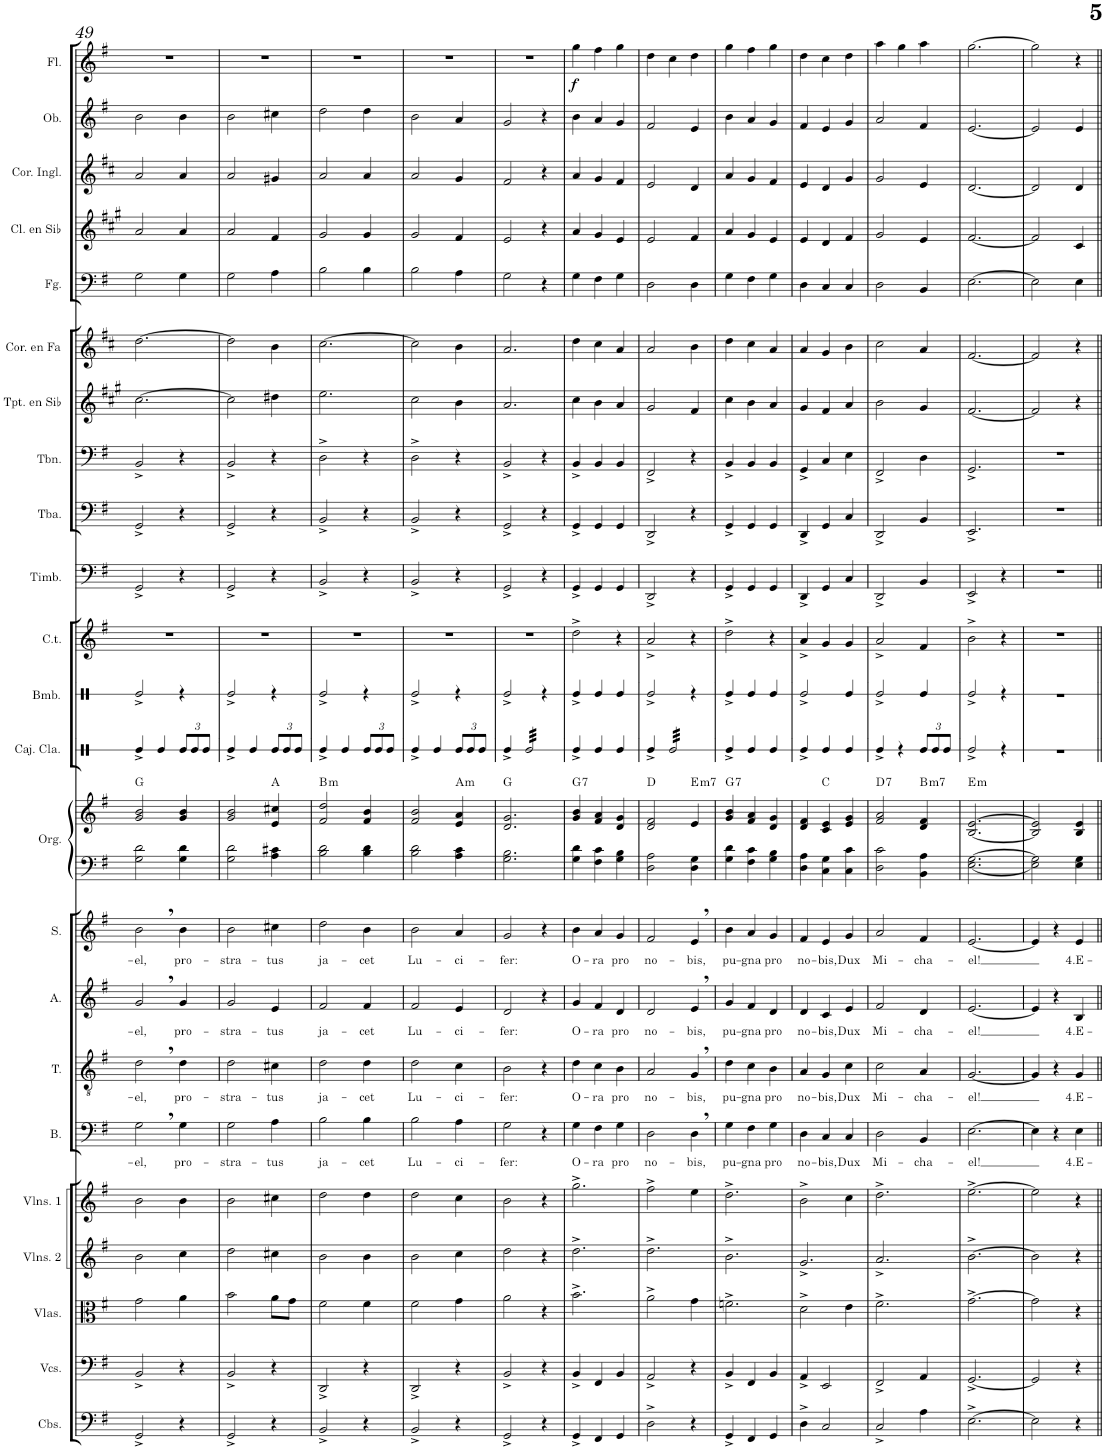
**kern	**kern	**kern	**kern	**kern	**kern	**text	**kern	**text	**kern	**text	**kern	**text	**kern	**kern	**harte	**kern	**kern	**kern	**kern	**kern	**kern	**kern	**kern	**kern	**kern	**kern	**kern	**kern	**dynam
*part23	*part22	*part21	*part20	*part19	*part18	*part18	*part17	*part17	*part16	*part16	*part15	*part15	*part14	*part14	*part14	*part13	*part12	*part11	*part10	*part9	*part8	*part7	*part6	*part5	*part4	*part3	*part2	*part1	*part1
*staff24	*staff23	*staff22	*staff21	*staff20	*staff19	*staff19	*staff18	*staff18	*staff17	*staff17	*staff16	*staff16	*staff15	*staff14	*	*staff13	*staff12	*staff11	*staff10	*staff9	*staff8	*staff7	*staff6	*staff5	*staff4	*staff3	*staff2	*staff1	*staff1
*I"Contrabajos	*I"Violonchelos	*I"Violas	*I"Violines 2	*I"Violines 1	*I"Bajo	*	*I"Tenor	*	*I"Alto	*	*I"Soprano	*	*I"Órgano	*	*	*I"Caja clara	*I"Bombo	*I"Campanas tubulares	*I"Timbales	*I"Tuba	*I"Trombón	*I"Trompeta en Sib	*I"Corno en Fa	*I"Fagot	*I"Clarinete en Sib	*I"Corno inglés	*I"Oboe	*I"Flauta	*
*I'Cbs.	*I'Vcs.	*I'Vlas.	*I'Vlns. 2	*I'Vlns. 1	*I'B.	*	*I'T.	*	*I'A.	*	*I'S.	*	*	*	*	*I'Caj. Cla.	*I'Bmb.	*I'C.t.	*I'Timb.	*I'Tba.	*I'Tbn.	*I'Tpt. en Sib	*I'Cor. en Fa	*I'Fg.	*I'Cl. en Sib	*I'Cor. Ingl.	*I'Ob.	*I'Fl.	*
!!LO:PB:g=z
*clefF4	*clefF4	*clefC3	*clefG2	*clefG2	*clefF4	*	*clefGv2	*	*clefG2	*	*clefG2	*	*clefF4	*clefG2	*	*clefX	*clefX	*clefG2	*clefF4	*clefF4	*clefF4	*clefG2	*clefG2	*clefF4	*clefG2	*clefG2	*clefG2	*clefG2	*
*Trd7c12	*	*	*	*	*	*	*	*	*	*	*	*	*	*	*	*	*	*	*	*	*	*Trd1c2	*Trd4c7	*	*Trd1c2	*Trd4c7	*	*	*
*k[f#]	*k[f#]	*k[f#]	*k[f#]	*k[f#]	*k[f#]	*	*k[f#]	*	*k[f#]	*	*k[f#]	*	*k[f#]	*k[f#]	*	*k[]	*k[]	*k[f#]	*k[f#]	*k[f#]	*k[f#]	*k[f#c#g#]	*k[f#c#]	*k[f#]	*k[f#c#g#]	*k[f#c#]	*k[f#]	*k[f#]	*
*M3/4	*M3/4	*M3/4	*M3/4	*M3/4	*M3/4	*	*M3/4	*	*M3/4	*	*M3/4	*	*M3/4	*M3/4	*	*M3/4	*M3/4	*M3/4	*M3/4	*M3/4	*M3/4	*M3/4	*M3/4	*M3/4	*M3/4	*M3/4	*M3/4	*M3/4	*
=49	=49	=49	=49	=49	=49	=49	=49	=49	=49	=49	=49	=49	=49	=49	=49	=49	=49	=49	=49	=49	=49	=49	=49	=49	=49	=49	=49	=49	=49
!	!	!	!	!	!	!LO:LY:b	!	!LO:LY:b	!	!LO:LY:b	!	!LO:LY:b	!	!	!	!	!	!	!	!	!	!	!	!	!	!	!	!	!
2GG^/	2BB^/	2g\	2b\	2b\	2G,\	-el,	2d,\	-el,	2g,/	-el,	2b,\	-el,	2G\ 2d\	2g/ 2b/	G:maj	4Re^/	2Re^/	2.r	2GG^/	2GG^/	2BB^/	[2.cc#\	[2.dd\	2G\	2a/	2a/	2b\	2.r	.
.	.	.	.	.	.	.	.	.	.	.	.	.	.	.	.	4Re/	.	.	.	.	.	.	.	.	.	.	.	.	.
!	!	!	!	!	!	!LO:LY:b	!	!LO:LY:b	!	!LO:LY:b	!	!LO:LY:b	!	!	!	!	!	!	!	!	!	!	!	!	!	!	!	!	!
*	*	*	*	*	*	*	*	*	*	*	*	*	*	*	*	*Xbrackettup	*	*	*	*	*	*	*	*	*	*	*	*	*
4r	4r	4a\	4cc\	4b\	4G\	pro-	4d\	pro-	4g/	pro-	4b\	pro-	4G\ 4d\	4g/ 4b/	.	12Re/L	4r	.	4r	4r	4r	.	.	4G\	4a/	4a/	4b\	.	.
.	.	.	.	.	.	.	.	.	.	.	.	.	.	.	.	12Re/	.	.	.	.	.	.	.	.	.	.	.	.	.
.	.	.	.	.	.	.	.	.	.	.	.	.	.	.	.	12Re/J	.	.	.	.	.	.	.	.	.	.	.	.	.
=50	=50	=50	=50	=50	=50	=50	=50	=50	=50	=50	=50	=50	=50	=50	=50	=50	=50	=50	=50	=50	=50	=50	=50	=50	=50	=50	=50	=50	=50
!	!	!	!	!	!	!LO:LY:b	!	!LO:LY:b	!	!LO:LY:b	!	!LO:LY:b	!	!	!	!	!	!	!	!	!	!	!	!	!	!	!	!	!
2GG^/	2BB^/	2b\	2dd\	2b\	2G\	-stra-	2d\	-stra-	2g/	-stra-	2b\	-stra-	2G\ 2d\	2g/ 2b/	.	4Re^/	2Re^/	2.r	2GG^/	2GG^/	2BB^/	2cc#\]	2dd\]	2G\	2a/	2a/	2b\	2.r	.
.	.	.	.	.	.	.	.	.	.	.	.	.	.	.	.	4Re/	.	.	.	.	.	.	.	.	.	.	.	.	.
!	!	!	!	!	!	!LO:LY:b	!	!LO:LY:b	!	!LO:LY:b	!	!LO:LY:b	!	!	!	!	!	!	!	!	!	!	!	!	!	!	!	!	!
4r	4r	8a\L	4cc#X\	4cc#X\	4A\	-tus	4c#X\	-tus	4e/	-tus	4cc#X\	-tus	4A\ 4c#X\	4e/ 4cc#X/	A:maj	12Re/L	4r	.	4r	4r	4r	4dd#X\	4b\	4A\	4f#/	4g#X/	4cc#X\	.	.
.	.	.	.	.	.	.	.	.	.	.	.	.	.	.	.	12Re/	.	.	.	.	.	.	.	.	.	.	.	.	.
.	.	8g\J	.	.	.	.	.	.	.	.	.	.	.	.	.	.	.	.	.	.	.	.	.	.	.	.	.	.	.
.	.	.	.	.	.	.	.	.	.	.	.	.	.	.	.	12Re/J	.	.	.	.	.	.	.	.	.	.	.	.	.
=51	=51	=51	=51	=51	=51	=51	=51	=51	=51	=51	=51	=51	=51	=51	=51	=51	=51	=51	=51	=51	=51	=51	=51	=51	=51	=51	=51	=51	=51
!	!	!	!	!	!	!LO:LY:b	!	!LO:LY:b	!	!LO:LY:b	!	!LO:LY:b	!	!	!LO:H:kt=m	!	!	!	!	!	!	!	!	!	!	!	!	!	!
2BB^/	2DD^/	2f#\	2b\	2dd\	2B\	ja-	2d\	ja-	2f#/	ja-	2dd\	ja-	2B\ 2d\	2f#/ 2dd/	B:min	4Re^/	2Re^/	2.r	2BB^/	2BB^/	2D^\	2.ee\	[2.cc#\	2B\	2g#/	2a/	2dd\	2.r	.
.	.	.	.	.	.	.	.	.	.	.	.	.	.	.	.	4Re/	.	.	.	.	.	.	.	.	.	.	.	.	.
!	!	!	!	!	!	!LO:LY:b	!	!LO:LY:b	!	!LO:LY:b	!	!LO:LY:b	!	!	!	!	!	!	!	!	!	!	!	!	!	!	!	!	!
4r	4r	4f#\	4b\	4dd\	4B\	-cet	4d\	-cet	4f#/	-cet	4b\	-cet	4B\ 4d\	4f#/ 4b/	.	12Re/L	4r	.	4r	4r	4r	.	.	4B\	4g#/	4a/	4dd\	.	.
.	.	.	.	.	.	.	.	.	.	.	.	.	.	.	.	12Re/	.	.	.	.	.	.	.	.	.	.	.	.	.
.	.	.	.	.	.	.	.	.	.	.	.	.	.	.	.	12Re/J	.	.	.	.	.	.	.	.	.	.	.	.	.
=52	=52	=52	=52	=52	=52	=52	=52	=52	=52	=52	=52	=52	=52	=52	=52	=52	=52	=52	=52	=52	=52	=52	=52	=52	=52	=52	=52	=52	=52
!	!	!	!	!	!	!LO:LY:b	!	!LO:LY:b	!	!LO:LY:b	!	!LO:LY:b	!	!	!	!	!	!	!	!	!	!	!	!	!	!	!	!	!
2BB^/	2DD^/	2f#\	2b\	2dd\	2B\	Lu-	2d\	Lu-	2f#/	Lu-	2b\	Lu-	2B\ 2d\	2f#/ 2b/	.	4Re^/	2Re^/	2.r	2BB^/	2BB^/	2D^\	2cc#\	2cc#\]	2B\	2g#/	2a/	2b\	2.r	.
.	.	.	.	.	.	.	.	.	.	.	.	.	.	.	.	4Re/	.	.	.	.	.	.	.	.	.	.	.	.	.
!	!	!	!	!	!	!LO:LY:b	!	!LO:LY:b	!	!LO:LY:b	!	!LO:LY:b	!	!	!LO:H:kt=m	!	!	!	!	!	!	!	!	!	!	!	!	!	!
4r	4r	4g\	4cc\	4cc\	4A\	-ci-	4c\	-ci-	4e/	-ci-	4a/	-ci-	4A\ 4c\	4e/ 4a/	A:min	12Re/L	4r	.	4r	4r	4r	4b\	4b\	4A\	4f#/	4g/	4a/	.	.
.	.	.	.	.	.	.	.	.	.	.	.	.	.	.	.	12Re/	.	.	.	.	.	.	.	.	.	.	.	.	.
.	.	.	.	.	.	.	.	.	.	.	.	.	.	.	.	12Re/J	.	.	.	.	.	.	.	.	.	.	.	.	.
=53	=53	=53	=53	=53	=53	=53	=53	=53	=53	=53	=53	=53	=53	=53	=53	=53	=53	=53	=53	=53	=53	=53	=53	=53	=53	=53	=53	=53	=53
!	!	!	!	!	!	!LO:LY:b	!	!LO:LY:b	!	!LO:LY:b	!	!LO:LY:b	!	!	!	!	!	!	!	!	!	!	!	!	!	!	!	!	!
2GG^/	2BB^/	2a\	2dd\	2b\	2G\	-fer:	2B\	-fer:	2d/	-fer:	2g/	-fer:	2.G\ 2.B\	2.d/ 2.g/	G:maj	4Re^/	2Re^/	2.r	2GG^/	2GG^/	2BB^/	2.a/	2.a/	2G\	2e/	2f#/	2g/	2.r	.
*	*	*	*	*	*	*	*	*	*	*	*	*	*	*	*	*tremolo	*	*	*	*	*	*	*	*	*	*	*	*	*
.	.	.	.	.	.	.	.	.	.	.	.	.	.	.	.	32Re/LLL	.	.	.	.	.	.	.	.	.	.	.	.	.
.	.	.	.	.	.	.	.	.	.	.	.	.	.	.	.	32Re/	.	.	.	.	.	.	.	.	.	.	.	.	.
.	.	.	.	.	.	.	.	.	.	.	.	.	.	.	.	32Re/	.	.	.	.	.	.	.	.	.	.	.	.	.
.	.	.	.	.	.	.	.	.	.	.	.	.	.	.	.	32Re/	.	.	.	.	.	.	.	.	.	.	.	.	.
.	.	.	.	.	.	.	.	.	.	.	.	.	.	.	.	32Re/	.	.	.	.	.	.	.	.	.	.	.	.	.
.	.	.	.	.	.	.	.	.	.	.	.	.	.	.	.	32Re/	.	.	.	.	.	.	.	.	.	.	.	.	.
.	.	.	.	.	.	.	.	.	.	.	.	.	.	.	.	32Re/	.	.	.	.	.	.	.	.	.	.	.	.	.
.	.	.	.	.	.	.	.	.	.	.	.	.	.	.	.	32Re/	.	.	.	.	.	.	.	.	.	.	.	.	.
4r	4r	4r	4r	4r	4r	.	4r	.	4r	.	4r	.	.	.	.	32Re/	4r	.	4r	4r	4r	.	.	4r	4r	4r	4r	.	.
.	.	.	.	.	.	.	.	.	.	.	.	.	.	.	.	32Re/	.	.	.	.	.	.	.	.	.	.	.	.	.
.	.	.	.	.	.	.	.	.	.	.	.	.	.	.	.	32Re/	.	.	.	.	.	.	.	.	.	.	.	.	.
.	.	.	.	.	.	.	.	.	.	.	.	.	.	.	.	32Re/	.	.	.	.	.	.	.	.	.	.	.	.	.
.	.	.	.	.	.	.	.	.	.	.	.	.	.	.	.	32Re/	.	.	.	.	.	.	.	.	.	.	.	.	.
.	.	.	.	.	.	.	.	.	.	.	.	.	.	.	.	32Re/	.	.	.	.	.	.	.	.	.	.	.	.	.
.	.	.	.	.	.	.	.	.	.	.	.	.	.	.	.	32Re/	.	.	.	.	.	.	.	.	.	.	.	.	.
.	.	.	.	.	.	.	.	.	.	.	.	.	.	.	.	32Re/JJJ	.	.	.	.	.	.	.	.	.	.	.	.	.
*	*	*	*	*	*	*	*	*	*	*	*	*	*	*	*	*Xtremolo	*	*	*	*	*	*	*	*	*	*	*	*	*
=54	=54	=54	=54	=54	=54	=54	=54	=54	=54	=54	=54	=54	=54	=54	=54	=54	=54	=54	=54	=54	=54	=54	=54	=54	=54	=54	=54	=54	=54
!	!	!	!	!	!	!LO:LY:b	!	!LO:LY:b	!	!LO:LY:b	!	!LO:LY:b	!	!	!LO:H:kt=7	!	!	!	!	!	!	!	!	!	!	!	!	!	!LO:DY:b
4GG^/	4BB^/	2.b^\	2.dd^\	2.gg^\	4G\	O-	4d\	O-	4g/	O-	4b\	O-	4G\ 4d\	4g/ 4b/	G:7	4Re^/	4Re^/	2dd^\	4GG^/	4GG^/	4BB^/	4cc#\	4dd\	4G\	4a/	4a/	4b\	4gg\	f
!	!	!	!	!	!	!LO:LY:b	!	!LO:LY:b	!	!LO:LY:b	!	!LO:LY:b	!	!	!	!	!	!	!	!	!	!	!	!	!	!	!	!	!
4FF#/	4FF#/	.	.	.	4F#\	-ra	4c\	-ra	4f#/	-ra	4a/	-ra	4F#\ 4c\	4f#/ 4a/	.	4Re/	4Re/	.	4GG/	4GG/	4BB/	4b\	4cc#\	4F#\	4g#/	4g/	4a/	4ff#\	.
!	!	!	!	!	!	!LO:LY:b	!	!LO:LY:b	!	!LO:LY:b	!	!LO:LY:b	!	!	!	!	!	!	!	!	!	!	!	!	!	!	!	!	!
4GG/	4BB/	.	.	.	4G\	pro	4B\	pro	4d/	pro	4g/	pro	4G\ 4B\	4d/ 4g/	.	4Re/	4Re/	4r	4GG/	4GG/	4BB/	4a/	4a/	4G\	4e/	4f#/	4g/	4gg\	.
=55	=55	=55	=55	=55	=55	=55	=55	=55	=55	=55	=55	=55	=55	=55	=55	=55	=55	=55	=55	=55	=55	=55	=55	=55	=55	=55	=55	=55	=55
!	!	!	!	!	!	!LO:LY:b	!	!LO:LY:b	!	!LO:LY:b	!	!LO:LY:b	!	!	!	!	!	!	!	!	!	!	!	!	!	!	!	!	!
2D^\	2AA^/	2a^\	2.dd^\	2ff#^\	2D\	no-	2A/	no-	2d/	no-	2f#/	no-	2D\ 2A\	2d/ 2f#/	D:maj	4Re^/	2Re^/	2a^/	2DD^/	2DD^/	2FF#^/	2g#/	2a/	2D\	2e/	2e/	2f#/	4dd\	.
*	*	*	*	*	*	*	*	*	*	*	*	*	*	*	*	*tremolo	*	*	*	*	*	*	*	*	*	*	*	*	*
.	.	.	.	.	.	.	.	.	.	.	.	.	.	.	.	32Re/LLL	.	.	.	.	.	.	.	.	.	.	.	4cc\	.
.	.	.	.	.	.	.	.	.	.	.	.	.	.	.	.	32Re/	.	.	.	.	.	.	.	.	.	.	.	.	.
.	.	.	.	.	.	.	.	.	.	.	.	.	.	.	.	32Re/	.	.	.	.	.	.	.	.	.	.	.	.	.
.	.	.	.	.	.	.	.	.	.	.	.	.	.	.	.	32Re/	.	.	.	.	.	.	.	.	.	.	.	.	.
.	.	.	.	.	.	.	.	.	.	.	.	.	.	.	.	32Re/	.	.	.	.	.	.	.	.	.	.	.	.	.
.	.	.	.	.	.	.	.	.	.	.	.	.	.	.	.	32Re/	.	.	.	.	.	.	.	.	.	.	.	.	.
.	.	.	.	.	.	.	.	.	.	.	.	.	.	.	.	32Re/	.	.	.	.	.	.	.	.	.	.	.	.	.
.	.	.	.	.	.	.	.	.	.	.	.	.	.	.	.	32Re/	.	.	.	.	.	.	.	.	.	.	.	.	.
!	!	!	!	!	!	!LO:LY:b	!	!LO:LY:b	!	!LO:LY:b	!	!LO:LY:b	!	!	!LO:H:kt=m7	!	!	!	!	!	!	!	!	!	!	!	!	!	!
4r	4r	4g\	.	4ee\	4D,\	-bis,	4G,/	-bis,	4e,/	-bis,	4e,/	-bis,	4D\ 4G\	4e/	E:min7	32Re/	4r	4r	4r	4r	4r	4f#/	4b\	4D\	4f#/	4d/	4e/	4dd\	.
.	.	.	.	.	.	.	.	.	.	.	.	.	.	.	.	32Re/	.	.	.	.	.	.	.	.	.	.	.	.	.
.	.	.	.	.	.	.	.	.	.	.	.	.	.	.	.	32Re/	.	.	.	.	.	.	.	.	.	.	.	.	.
.	.	.	.	.	.	.	.	.	.	.	.	.	.	.	.	32Re/	.	.	.	.	.	.	.	.	.	.	.	.	.
.	.	.	.	.	.	.	.	.	.	.	.	.	.	.	.	32Re/	.	.	.	.	.	.	.	.	.	.	.	.	.
.	.	.	.	.	.	.	.	.	.	.	.	.	.	.	.	32Re/	.	.	.	.	.	.	.	.	.	.	.	.	.
.	.	.	.	.	.	.	.	.	.	.	.	.	.	.	.	32Re/	.	.	.	.	.	.	.	.	.	.	.	.	.
.	.	.	.	.	.	.	.	.	.	.	.	.	.	.	.	32Re/JJJ	.	.	.	.	.	.	.	.	.	.	.	.	.
*	*	*	*	*	*	*	*	*	*	*	*	*	*	*	*	*Xtremolo	*	*	*	*	*	*	*	*	*	*	*	*	*
=56	=56	=56	=56	=56	=56	=56	=56	=56	=56	=56	=56	=56	=56	=56	=56	=56	=56	=56	=56	=56	=56	=56	=56	=56	=56	=56	=56	=56	=56
!	!	!	!	!	!	!LO:LY:b	!	!LO:LY:b	!	!LO:LY:b	!	!LO:LY:b	!	!	!LO:H:kt=7	!	!	!	!	!	!	!	!	!	!	!	!	!	!
4GG^/	4BB^/	2.fn^\	2.b^\	2.dd^\	4G\	pu-	4d\	pu-	4g/	pu-	4b\	pu-	4G\ 4d\	4g/ 4b/	G:7	4Re^/	4Re^/	2dd^\	4GG^/	4GG^/	4BB^/	4cc#\	4dd\	4G\	4a/	4a/	4b\	4gg\	.
!	!	!	!	!	!	!LO:LY:b	!	!LO:LY:b	!	!LO:LY:b	!	!LO:LY:b	!	!	!	!	!	!	!	!	!	!	!	!	!	!	!	!	!
4FF#/	4FF#/	.	.	.	4F#\	-gna	4c\	-gna	4f#/	-gna	4a/	-gna	4F#\ 4c\	4f#/ 4a/	.	4Re/	4Re/	.	4GG/	4GG/	4BB/	4b\	4cc#\	4F#\	4g#/	4g/	4a/	4ff#\	.
!	!	!	!	!	!	!LO:LY:b	!	!LO:LY:b	!	!LO:LY:b	!	!LO:LY:b	!	!	!	!	!	!	!	!	!	!	!	!	!	!	!	!	!
4GG/	4BB/	.	.	.	4G\	pro	4B\	pro	4d/	pro	4g/	pro	4G\ 4B\	4d/ 4g/	.	4Re/	4Re/	4r	4GG/	4GG/	4BB/	4a/	4a/	4G\	4e/	4f#/	4g/	4gg\	.
=57	=57	=57	=57	=57	=57	=57	=57	=57	=57	=57	=57	=57	=57	=57	=57	=57	=57	=57	=57	=57	=57	=57	=57	=57	=57	=57	=57	=57	=57
!	!	!	!	!	!	!LO:LY:b	!	!LO:LY:b	!	!LO:LY:b	!	!LO:LY:b	!	!	!	!	!	!	!	!	!	!	!	!	!	!	!	!	!
4D^\	4AA^/	2d^\	2.g^/	2b^\	4D\	no-	4A/	no-	4d/	no-	4f#/	no-	4D\ 4A\	4d/ 4f#/	.	4Re^/	2Re^/	4a^/	4DD^/	4DD^/	4GG^/	4g#/	4a/	4D\	4e/	4e/	4f#/	4dd\	.
!	!	!	!	!	!	!LO:LY:b	!	!LO:LY:b	!	!LO:LY:b	!	!LO:LY:b	!	!	!	!	!	!	!	!	!	!	!	!	!	!	!	!	!
2C/	2EE/	.	.	.	4C/	-bis,	4G/	-bis,	4c/	-bis,	4e/	-bis,	4C\ 4G\	4c/ 4e/	C:maj	4Re/	.	4g/	4GG/	4GG/	4C/	4f#/	4g/	4C/	4d/	4d/	4e/	4cc\	.
!	!	!	!	!	!	!LO:LY:b	!	!LO:LY:b	!	!LO:LY:b	!	!LO:LY:b	!	!	!	!	!	!	!	!	!	!	!	!	!	!	!	!	!
.	.	4e\	.	4cc\	4C/	Dux	4c\	Dux	4e/	Dux	4g/	Dux	4C\ 4c\	4e/ 4g/	.	4Re/	4Re/	4g/	4C/	4C/	4E\	4a/	4b\	4C/	4f#/	4g/	4g/	4dd\	.
=58	=58	=58	=58	=58	=58	=58	=58	=58	=58	=58	=58	=58	=58	=58	=58	=58	=58	=58	=58	=58	=58	=58	=58	=58	=58	=58	=58	=58	=58
!	!	!	!	!	!	!LO:LY:b	!	!LO:LY:b	!	!LO:LY:b	!	!LO:LY:b	!	!	!LO:H:kt=7	!	!	!	!	!	!	!	!	!	!	!	!	!	!
2C^/	2FF#^/	2.f#^\	2.a^/	2.dd^\	2D\	Mi-	2c\	Mi-	2f#/	Mi-	2a/	Mi-	2D\ 2c\	2f#/ 2a/	D:7	4Re^/	2Re^/	2a^/	2DD^/	2DD^/	2FF#^/	2b\	2cc#\	2D\	2g#/	2g/	2a/	4aa\	.
.	.	.	.	.	.	.	.	.	.	.	.	.	.	.	.	4r	.	.	.	.	.	.	.	.	.	.	.	4gg\	.
!	!	!	!	!	!	!LO:LY:b	!	!LO:LY:b	!	!LO:LY:b	!	!LO:LY:b	!	!	!LO:H:kt=m7	!	!	!	!	!	!	!	!	!	!	!	!	!	!
4A\	4AA/	.	.	.	4BB/	-cha-	4A/	-cha-	4d/	-cha-	4f#/	-cha-	4BB\ 4A\	4d/ 4f#/	B:min7	12Re/L	4Re/	4f#/	4BB/	4BB/	4D\	4g#/	4a/	4BB/	4e/	4e/	4f#/	4aa\	.
.	.	.	.	.	.	.	.	.	.	.	.	.	.	.	.	12Re/	.	.	.	.	.	.	.	.	.	.	.	.	.
.	.	.	.	.	.	.	.	.	.	.	.	.	.	.	.	12Re/J	.	.	.	.	.	.	.	.	.	.	.	.	.
=59	=59	=59	=59	=59	=59	=59	=59	=59	=59	=59	=59	=59	=59	=59	=59	=59	=59	=59	=59	=59	=59	=59	=59	=59	=59	=59	=59	=59	=59
!	!	!	!	!	!	!LO:LY:b	!	!LO:LY:b	!	!LO:LY:b	!	!LO:LY:b	!	!	!LO:H:kt=m	!	!	!	!	!	!	!	!	!	!	!	!	!	!
[2.E^\	[2.GG^/	[2.g^\	[2.b^\	[2.ee^\	[2.E\	-el!	[2.G/	-el!	[2.e/	-el!	[2.e/	-el!	[2.E\ [2.G\	[2.B/ [2.e/	E:min	2Re^/	2Re^/	2b^\	2EE^/	2.EE^/	2.GG^/	[2.f#/	[2.f#/	[2.E\	[2.f#/	[2.d/	[2.e/	[2.gg\	.
.	.	.	.	.	.	.	.	.	.	.	.	.	.	.	.	4r	4r	4r	4r	.	.	.	.	.	.	.	.	.	.
=60	=60	=60	=60	=60	=60	=60	=60	=60	=60	=60	=60	=60	=60	=60	=60	=60	=60	=60	=60	=60	=60	=60	=60	=60	=60	=60	=60	=60	=60
2E\]	2GG/]	2g\]	2b\]	2ee\]	4E\]	.	4G/]	.	4e/]	.	4e/]	.	2E\] 2G\]	2B/] 2e/]	.	2.r	2.r	2.r	2.r	2.r	2.r	2f#/]	2f#/]	2E\]	2f#/]	2d/]	2e/]	2gg\]	.
.	.	.	.	.	4r	.	4r	.	4r	.	4r	.	.	.	.	.	.	.	.	.	.	.	.	.	.	.	.	.	.
!	!	!	!	!	!	!LO:LY:b	!	!LO:LY:b	!	!LO:LY:b	!	!LO:LY:b	!	!	!	!	!	!	!	!	!	!	!	!	!	!	!	!	!
4r	4r	4r	4r	4r	4E\	4.E-	4G/	4.E-	4B/	4.E-	4e/	4.E-	4E\ 4G\	4B/ 4e/	.	.	.	.	.	.	.	4r	4r	4E\	4c#/	4d/	4e/	4r	.
=||	=||	=||	=||	=||	=||	=||	=||	=||	=||	=||	=||	=||	=||	=||	=||	=||	=||	=||	=||	=||	=||	=||	=||	=||	=||	=||	=||	=||	=||
*-	*-	*-	*-	*-	*-	*-	*-	*-	*-	*-	*-	*-	*-	*-	*-	*-	*-	*-	*-	*-	*-	*-	*-	*-	*-	*-	*-	*-	*-
